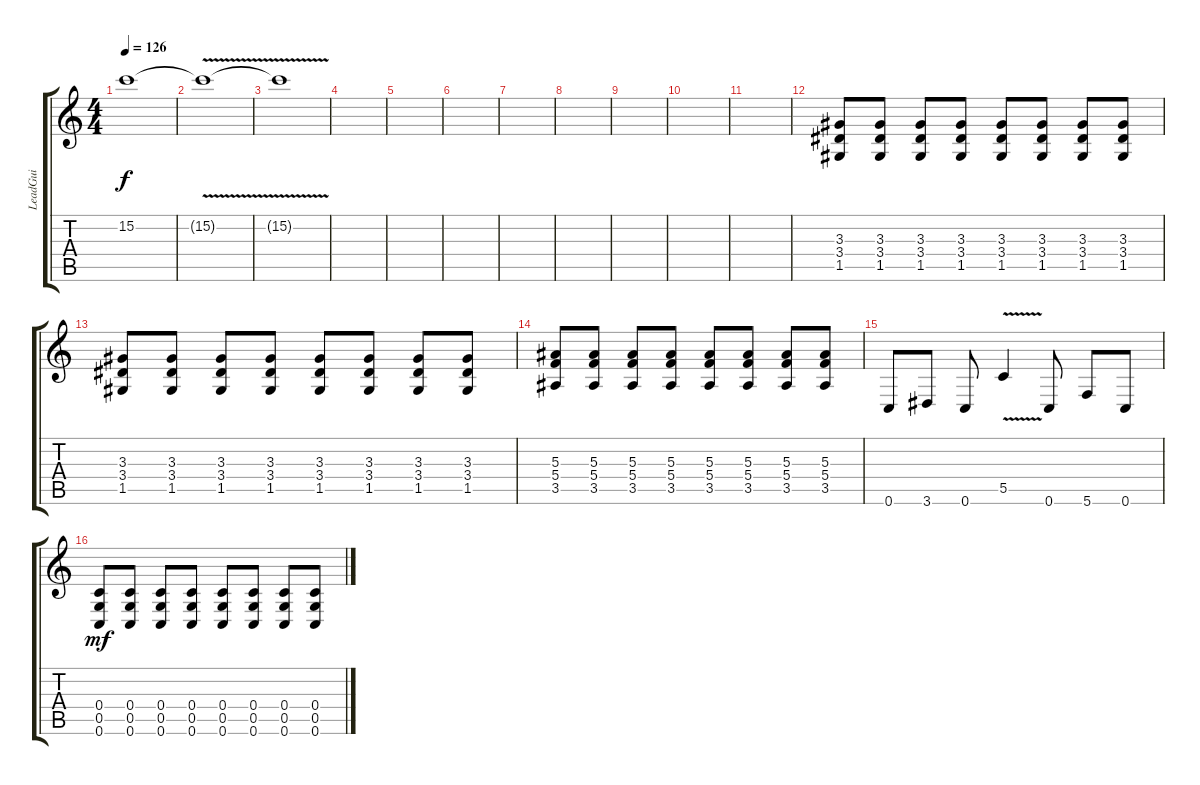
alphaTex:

\track ("LeadGui" "LeadGui") {instrument distortionguitar}
\staff {score tabs}
\tuning (D4 A3 F3 C3 G2 C2) {hide}
\ts (4 4)
\tempo 126
\clef g2
\ks c
15.2{t}.1{dy f} |
15.2{v t}.1 |
15.2{t}.1 |
|
|
|
|
|
|
|
|
(3.3 3.4 1.5).8 (3.3 3.4 1.5).8 (3.3 3.4 1.5).8 (3.3 3.4 1.5).8 (3.3 3.4 1.5).8 (3.3 3.4 1.5).8 (3.3 3.4 1.5).8 (3.3 3.4 1.5).8 |
(3.3 3.4 1.5).8 (3.3 3.4 1.5).8 (3.3 3.4 1.5).8 (3.3 3.4 1.5).8 (3.3 3.4 1.5).8 (3.3 3.4 1.5).8 (3.3 3.4 1.5).8 (3.3 3.4 1.5).8 |
(5.3 5.4 3.5).8 (5.3 5.4 3.5).8 (5.3 5.4 3.5).8 (5.3 5.4 3.5).8 (5.3 5.4 3.5).8 (5.3 5.4 3.5).8 (5.3 5.4 3.5).8 (5.3 5.4 3.5).8 |
0.6.8 3.6.8 0.6.8 5.5{v}.4 0.6.8 5.6.8 0.6.8 |
(0.4 0.5 0.6).8{dy mf} (0.4 0.5 0.6).8 (0.4 0.5 0.6).8 (0.4 0.5 0.6).8 (0.4 0.5 0.6).8 (0.4 0.5 0.6).8 (0.4 0.5 0.6).8 (0.4 0.5 0.6).8
